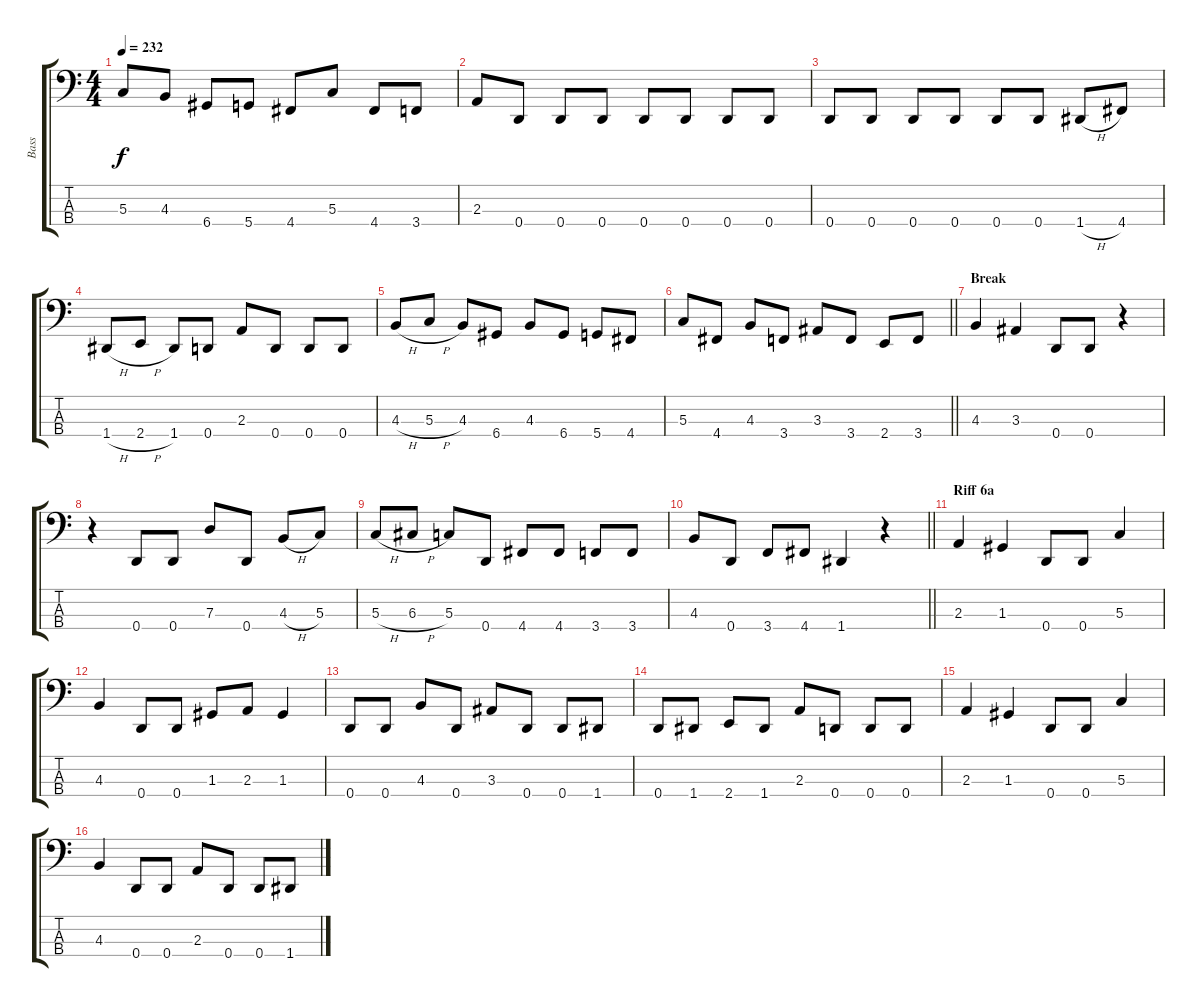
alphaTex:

\track ("Bass" "Bass") {instrument electricbassfinger}
\staff {score tabs}
\tuning (F2 C2 G1 D1) {hide}
\ts (4 4)
\tempo 232
\clef f4
\ks c
5.3.8{dy f} 4.3.8 6.4.8 5.4.8 4.4.8 5.3.8 4.4.8 3.4.8 |
2.3.8 0.4.8 0.4.8 0.4.8 0.4.8 0.4.8 0.4.8 0.4.8 |
0.4.8 0.4.8 0.4.8 0.4.8 0.4.8 0.4.8 1.4{h}.8 4.4.8 |
1.4{h}.8 2.4{h}.8 1.4.8 0.4.8 2.3.8 0.4.8 0.4.8 0.4.8 |
4.3{h}.8 5.3{h}.8 4.3.8 6.4.8 4.3.8 6.4.8 5.4.8 4.4.8 |
\barLineRight lightlight
5.3.8 4.4.8 4.3.8 3.4.8 3.3.8 3.4.8 2.4.8 3.4.8 |
\section ("" "Break")
4.3.4 3.3.4 0.4.8 0.4.8 r.4 |
r.4 0.4.8 0.4.8 7.3.8 0.4.8 4.3{h}.8 5.3.8 |
5.3{h}.8 6.3{h}.8 5.3.8 0.4.8 4.4.8 4.4.8 3.4.8 3.4.8 |
\barLineRight lightlight
4.3.8 0.4.8 3.4.8 4.4.8 1.4.4 r.4 |
\section ("" "Riff 6a")
2.3.4 1.3.4 0.4.8 0.4.8 5.3.4 |
4.3.4 0.4.8 0.4.8 1.3.8 2.3.8 1.3.4 |
0.4.8 0.4.8 4.3.8 0.4.8 3.3.8 0.4.8 0.4.8 1.4.8 |
0.4.8 1.4.8 2.4.8 1.4.8 2.3.8 0.4.8 0.4.8 0.4.8 |
2.3.4 1.3.4 0.4.8 0.4.8 5.3.4 |
4.3.4 0.4.8 0.4.8 2.3.8 0.4.8 0.4.8 1.4.8
